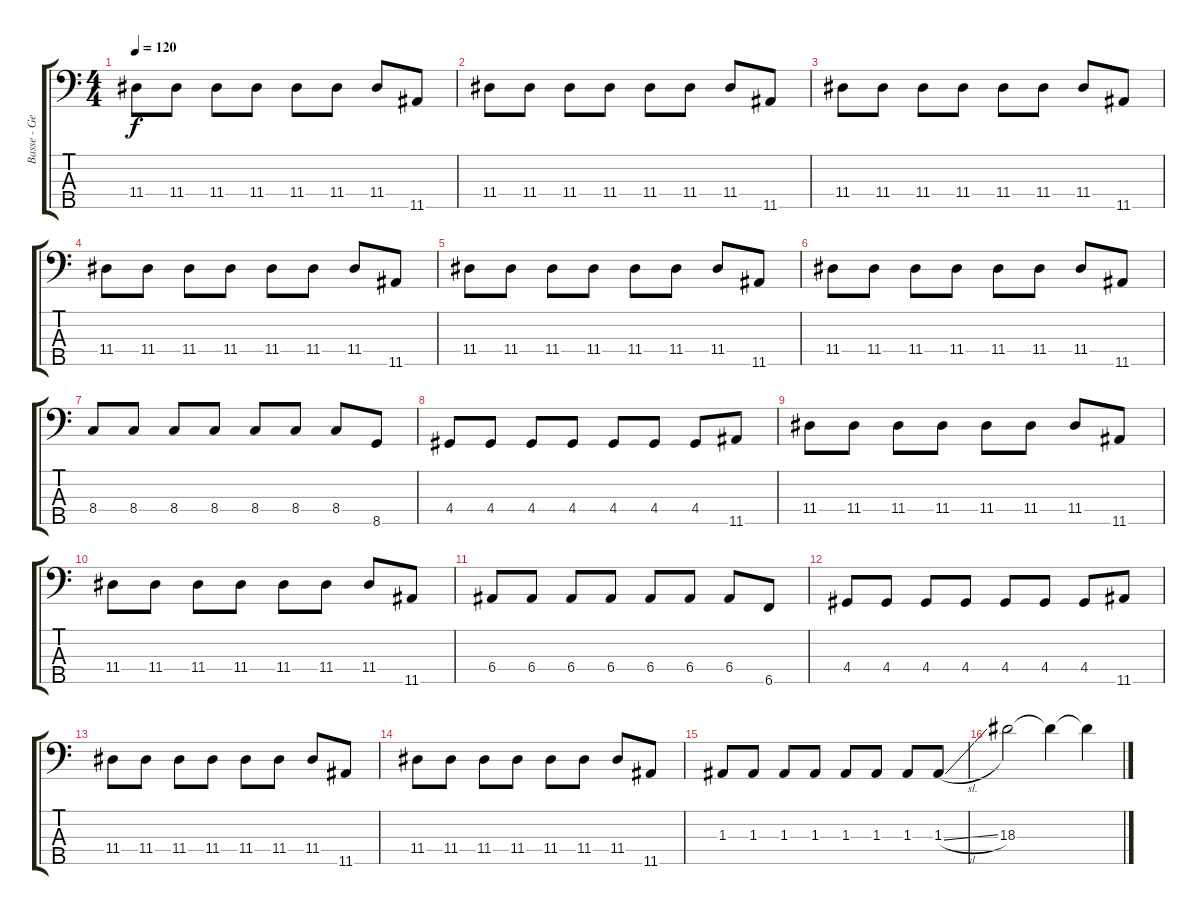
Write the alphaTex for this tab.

\track ("Basse - Georg" "Basse - Ge") {instrument electricbassfinger}
\staff {score tabs}
\tuning (G2 D2 A1 E1 B0) {hide}
\ts (4 4)
\tempo 120
\clef f4
\ks c
11.4.8{dy f} 11.4.8 11.4.8 11.4.8 11.4.8 11.4.8 11.4.8 11.5.8 |
11.4.8 11.4.8 11.4.8 11.4.8 11.4.8 11.4.8 11.4.8 11.5.8 |
11.4.8 11.4.8 11.4.8 11.4.8 11.4.8 11.4.8 11.4.8 11.5.8 |
11.4.8 11.4.8 11.4.8 11.4.8 11.4.8 11.4.8 11.4.8 11.5.8 |
11.4.8 11.4.8 11.4.8 11.4.8 11.4.8 11.4.8 11.4.8 11.5.8 |
11.4.8 11.4.8 11.4.8 11.4.8 11.4.8 11.4.8 11.4.8 11.5.8 |
8.4.8 8.4.8 8.4.8 8.4.8 8.4.8 8.4.8 8.4.8 8.5.8 |
4.4.8 4.4.8 4.4.8 4.4.8 4.4.8 4.4.8 4.4.8 11.5.8 |
11.4.8 11.4.8 11.4.8 11.4.8 11.4.8 11.4.8 11.4.8 11.5.8 |
11.4.8 11.4.8 11.4.8 11.4.8 11.4.8 11.4.8 11.4.8 11.5.8 |
6.4.8 6.4.8 6.4.8 6.4.8 6.4.8 6.4.8 6.4.8 6.5.8 |
4.4.8 4.4.8 4.4.8 4.4.8 4.4.8 4.4.8 4.4.8 11.5.8 |
11.4.8 11.4.8 11.4.8 11.4.8 11.4.8 11.4.8 11.4.8 11.5.8 |
11.4.8 11.4.8 11.4.8 11.4.8 11.4.8 11.4.8 11.4.8 11.5.8 |
1.3.8 1.3.8 1.3.8 1.3.8 1.3.8 1.3.8 1.3.8 1.3{sl}.8 |
18.3.2 18.3{t}.4 18.3{t}.4{volume 0}
